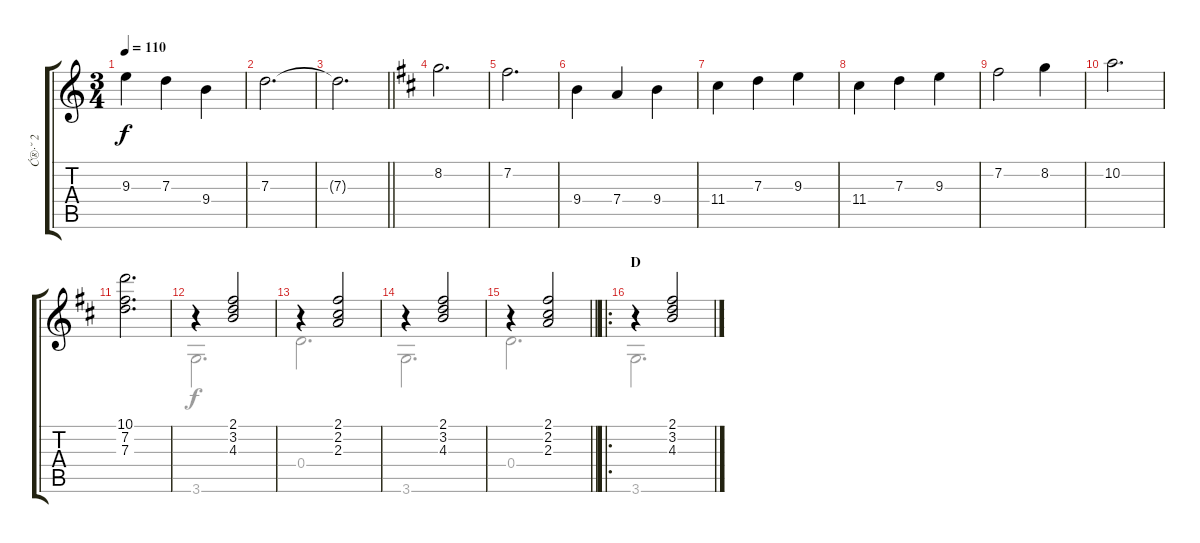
\track ("Ć®·˘ 2" "Ć®·˘ 2") {instrument acousticguitarsteel}
\staff {score tabs}
\tuning (E4 B3 G3 D3 A2 E2) {hide}
\voice
\ts (3 4)
\tempo 110
\clef g2
\ks c
9.3.4{dy f} 7.3.4 9.4.4 |
7.3.2{d} |
\barLineRight lightlight
7.3{t}.2{d} |
\ks d
8.2.2{d} |
7.2.2{d} |
9.4.4 7.4.4 9.4.4 |
11.4.4 7.3.4 9.3.4 |
11.4.4 7.3.4 9.3.4 |
7.2.2 8.2.4 |
10.2.2{d} |
(10.1 7.2 7.3).2{d} |
r.4{volume 8} (2.1 3.2 4.3).2 |
r.4 (2.1 2.2 2.3).2 |
r.4 (2.1 3.2 4.3).2 |
\barLineRight lightlight
r.4 (2.1 2.2 2.3).2 |
\ro
\section ("" "D")
r.4{volume 8} (2.1 3.2 4.3).2
\voice
\clef g2
\ottava regular
\simile none
\ks c
|
|
\barLineRight lightlight
|
\ks d
|
|
|
|
|
|
|
|
3.6.2{d} |
0.4.2{d} |
3.6.2{d} |
\barLineRight lightlight
0.4.2{d} |
3.6.2{d}
